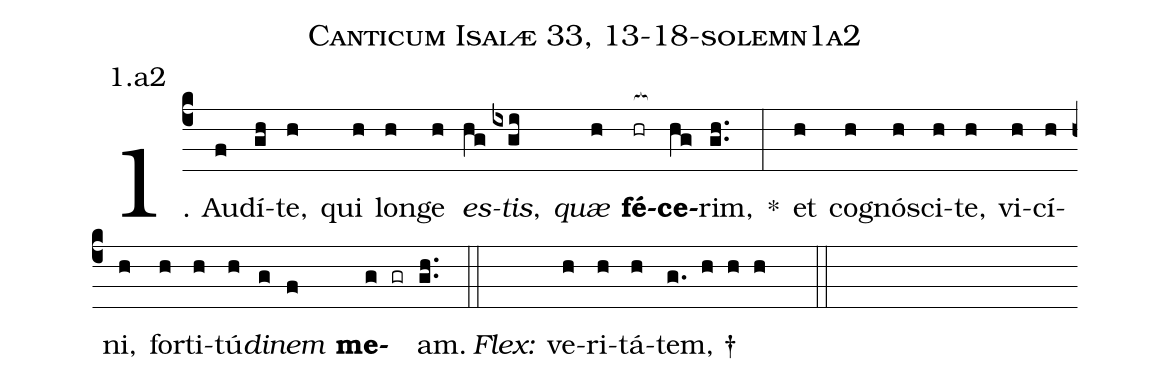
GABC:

name: Canticum Isaiæ 33, 13-18-solemn1a2;
annotation: 1.a2;
%%
(c4)1. Au(f)dí(gh)te,(h) qui(h) lon(h)ge(h) <i>es</i>(hg)<i>tis</i>,(ixgi) <i>quæ</i>(h) <b>fé</b>(hr[ocb:1{])<b>ce</b>(hg[ocb:0}])rim,(gh..) *(:) et(h) co(h)gnó(h)sci(h)te,(h) vi(h)cí(h)ni,(h) for(h)ti(h)tú(h)<i>di</i>(g)<i>nem</i>(f) <b>me</b>(g gr)am.(gh..) (::)
<i>Flex:</i>()  ve(h)ri(h)tá(h)tem, †(g. h h h  ::)
